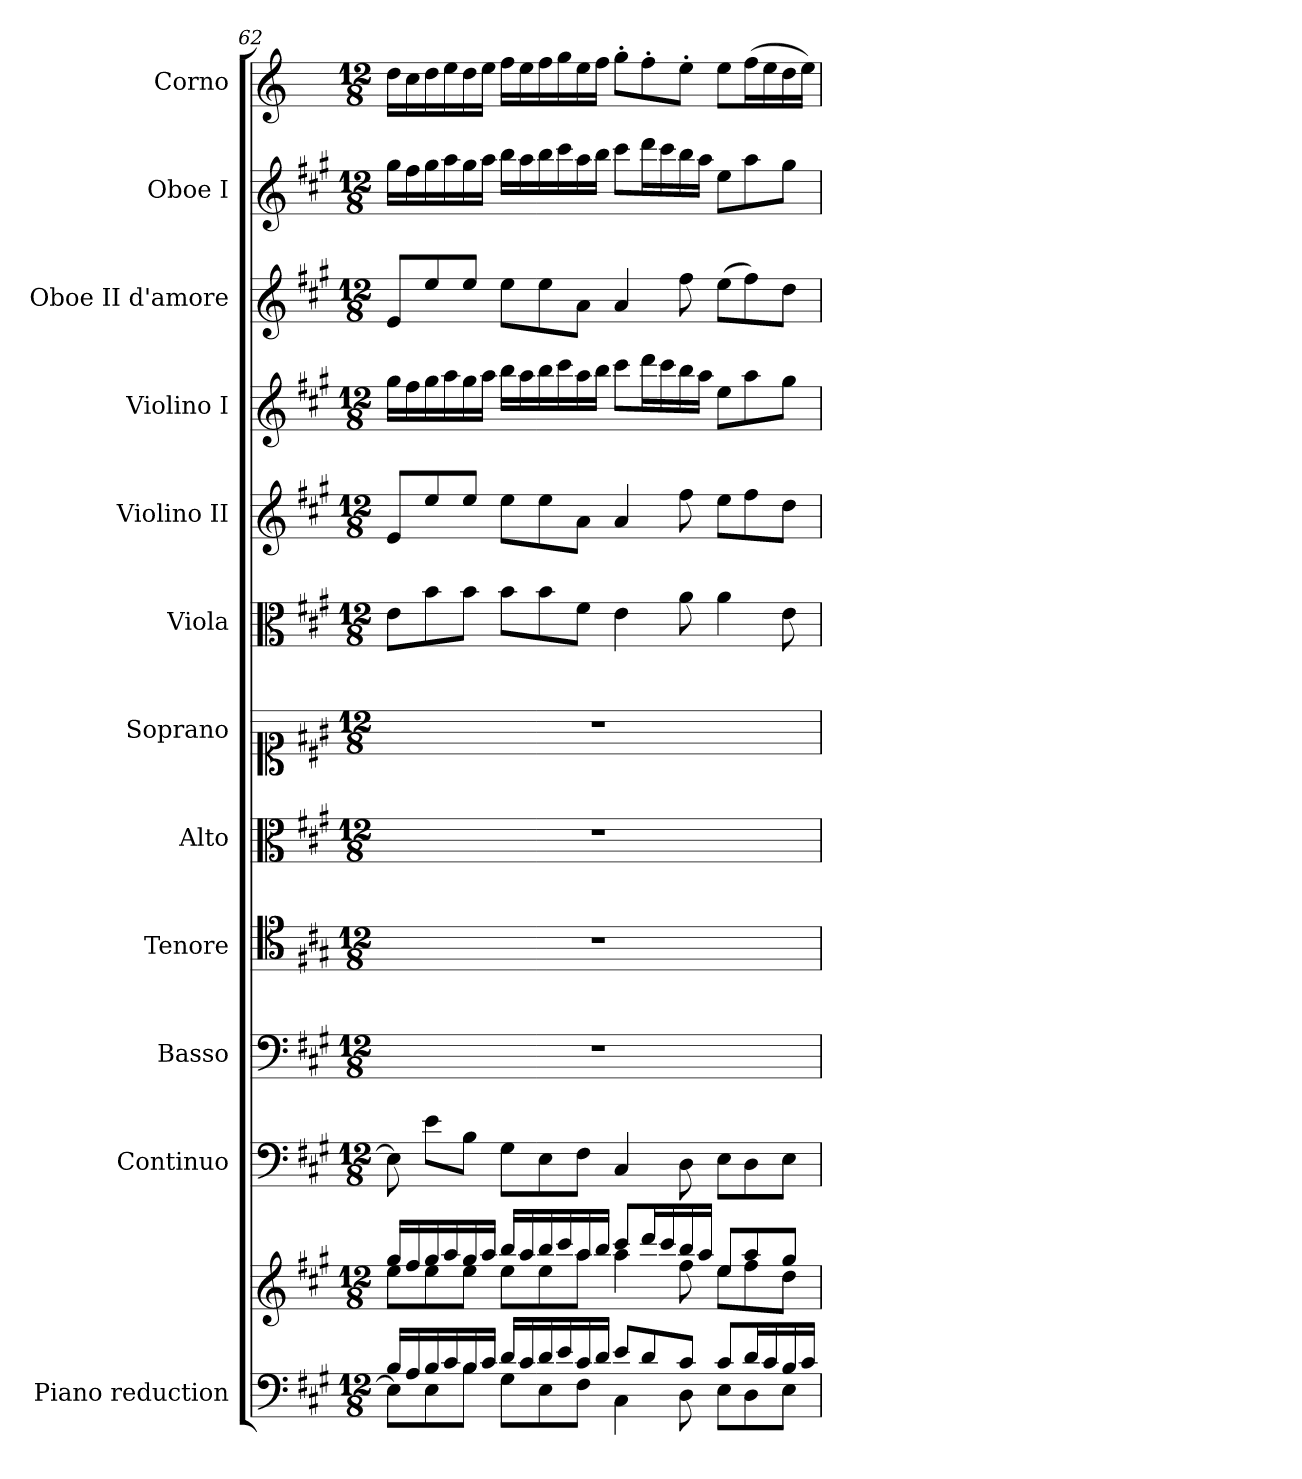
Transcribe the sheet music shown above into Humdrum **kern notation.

**kern	**kern	**kern	**kern	**kern	**kern	**kern	**kern	**kern	**kern	**kern	**kern	**kern
*part12	*part12	*part11	*part10	*part9	*part8	*part7	*part6	*part5	*part4	*part3	*part2	*part1
*staff13	*staff12	*staff11	*staff10	*staff9	*staff8	*staff7	*staff6	*staff5	*staff4	*staff3	*staff2	*staff1
*I"Piano reduction	*	*I"Continuo	*I"Basso	*I"Tenore	*I"Alto	*I"Soprano	*I"Viola	*I"Violino II	*I"Violino I	*I"Oboe II d'amore	*I"Oboe I	*I"Corno
*I'Pno	*	*	*	*	*	*	*I'Vla	*I'Vln	*I'Vln	*I'Ob	*I'Ob	*
*clefF4	*clefG2	*clefF4	*clefF4	*clefC4	*clefC3	*clefC1	*clefC3	*clefG2	*clefG2	*clefG2	*clefG2	*clefG2
*	*	*	*	*	*	*	*	*	*	*	*	*ITrd2c3
*k[f#c#g#]	*k[f#c#g#]	*k[f#c#g#]	*k[f#c#g#]	*k[f#c#g#]	*k[f#c#g#]	*k[f#c#g#]	*k[f#c#g#]	*k[f#c#g#]	*k[f#c#g#]	*k[f#c#g#]	*k[f#c#g#]	*k[f#c#g#]
*M12/8	*M12/8	*M12/8	*M12/8	*M12/8	*M12/8	*M12/8	*M12/8	*M12/8	*M12/8	*M12/8	*M12/8	*M12/8
=62	=62	=62	=62	=62	=62	=62	=62	=62	=62	=62	=62	=62
*^	*^	*	*	*	*	*	*	*	*	*	*	*
16B/LL	8E\L]	16gg#/LL	8ee\L	8E\]	1.r	1.r	1.r	1.r	8e\L	8e/L	16gg#\LL	8e/L	16gg#\LL	16b\LL
16A/	.	16ff#/	.	.	.	.	.	.	.	.	16ff#\	.	16ff#\	16a\
16B/	8E\	16gg#/	8ee\	8e\L	.	.	.	.	8b\	8ee/	16gg#\	8ee/	16gg#\	16b\
16c#/	.	16aa/	.	.	.	.	.	.	.	.	16aa\	.	16aa\	16cc#\
16B/	8B\J	16gg#/	8ee\J	8B\J	.	.	.	.	8b\J	8ee/J	16gg#\	8ee/J	16gg#\	16b\
16c#/JJ	.	16aa/JJ	.	.	.	.	.	.	.	.	16aa\JJ	.	16aa\JJ	16cc#\JJ
16d/LL	8G#\L	16bb/LL	8ee\L	8G#\L	.	.	.	.	8b\L	8ee\L	16bb\LL	8ee\L	16bb\LL	16dd\LL
16c#/	.	16aa/	.	.	.	.	.	.	.	.	16aa\	.	16aa\	16cc#\
16d/	8E\	16bb/	8ee\	8E\	.	.	.	.	8b\	8ee\	16bb\	8ee\	16bb\	16dd\
16e/	.	16ccc#/	.	.	.	.	.	.	.	.	16ccc#\	.	16ccc#\	16ee\
16c#/	8F#\J	16aa/	8aa\J	8F#\J	.	.	.	.	8f#\J	8a\J	16aa\	8a\J	16aa\	16cc#\
16d/JJ	.	16bb/JJ	.	.	.	.	.	.	.	.	16bb\JJ	.	16bb\JJ	16dd\JJ
8e/L	4C#\	8ccc#/L	4aa\	4C#/	.	.	.	.	4e\	4a/	8ccc#\L	4a/	8ccc#\L	8ee'\L
8d/	.	16ddd/L	.	.	.	.	.	.	.	.	16ddd\L	.	16ddd\L	8dd'\
.	.	16ccc#/	.	.	.	.	.	.	.	.	16ccc#\	.	16ccc#\	.
8c#/J	8D\	16bb/	8ff#\	8D\	.	.	.	.	8a\	8ff#\	16bb\	8ff#\	16bb\	8cc#'\J
.	.	16aa/JJ	.	.	.	.	.	.	.	.	16aa\JJ	.	16aa\JJ	.
8c#/L	8E\L	8ee/L	8ee\L	8E\L	.	.	.	.	4a\	8ee\L	8ee\L	(>8ee\L	8ee\L	8cc#\L
16d/L	8D\	8aa/	8ff#\	8D\	.	.	.	.	.	8ff#\	8aa\	8ff#\)	8aa\	(>16dd\L
16c#/	.	.	.	.	.	.	.	.	.	.	.	.	.	16cc#\
16B/	8E\J	8gg#/J	8dd\J	8E\J	.	.	.	.	8e\	8dd\J	8gg#\J	8dd\J	8gg#\J	16b\
16c#/JJ	.	.	.	.	.	.	.	.	.	.	.	.	.	16cc#\JJ)
*v	*v	*	*	*	*	*	*	*	*	*	*	*	*	*
*	*v	*v	*	*	*	*	*	*	*	*	*	*	*
=	=	=	=	=	=	=	=	=	=	=	=	=
*-	*-	*-	*-	*-	*-	*-	*-	*-	*-	*-	*-	*-
